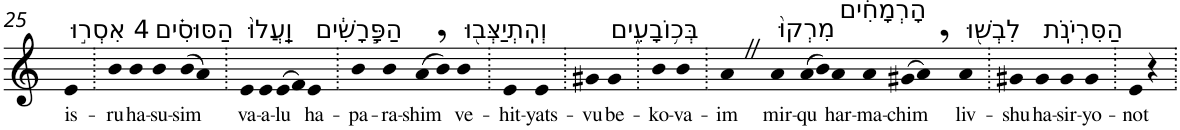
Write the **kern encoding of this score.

**kern	**text
*part1	*part1
*staff1	*staff1
*I"Piano	*
*I'Pno	*
!!LO:PB:g=z
*clefG2	*
*k[]	*
=25	=25
!LO:TX:a:t=4 אִסְר֣וּ	!
!	!LO:LY:b
4e	is-
=26.	=26.
!	!LO:LY:b
4b	-ru
!LO:TX:a:t=הַסּוּסִ֗ים	!
!	!LO:LY:b
4b	ha-
!	!LO:LY:b
4b	-su-
!	!LO:LY:b
(>8b	-sim
8a)	.
=27.	=27.
!LO:TX:a:t=וַֽעֲלוּ֙	!
!	!LO:LY:b
4e	va-
!	!LO:LY:b
4e	-a-
!	!LO:LY:b
(>8e	-lu
8f)	.
!LO:TX:a:t=הַפָּ֣רָשִׁ֔ים	!
!	!LO:LY:b
4e	ha-
=28.	=28.
!	!LO:LY:b
4b	-pa-
!	!LO:LY:b
4b	-ra-
!	!LO:LY:b
(>8a	-shim
8b,)	.
!LO:TX:a:t=וְהִֽתְיַצְּב֖וּ	!
!	!LO:LY:b
4b	ve-
=29.	=29.
!	!LO:LY:b
4e	-hit-
!	!LO:LY:b
4e	-yats-
=30.	=30.
!	!LO:LY:b
4g#X	-vu
!LO:TX:a:t=בְּכ֥וֹבָעִ֑ים	!
!	!LO:LY:b
4g#	be-
=31.	=31.
!	!LO:LY:b
4b	-ko-
!	!LO:LY:b
4b	-va-
=32.	=32.
!	!LO:LY:b
4aZ	-im
!LO:TX:a:t=מִרְקוּ֙	!
!	!LO:LY:b
4a	mir-
!	!LO:LY:b
(>8a	-qu
8b)	.
!LO:TX:a:t=הָרְמָחִ֔ים	!
!	!LO:LY:b
4a	har-
!	!LO:LY:b
4a	-ma-
!	!LO:LY:b
(>8g#X	-chim
8a,)	.
!LO:TX:a:t=לִבְשׁ֖וּ	!
!	!LO:LY:b
4a	liv-
=33.	=33.
!	!LO:LY:b
4g#X	-shu
!LO:TX:a:t=הַסִּרְיֹנֹֽת	!
!	!LO:LY:b
4g#	ha-
!	!LO:LY:b
4g#	-sir-
!	!LO:LY:b
4g#	-yo-
=34.	=34.
!	!LO:LY:b
4e	-not
4r	.
=.	=.
*-	*-
